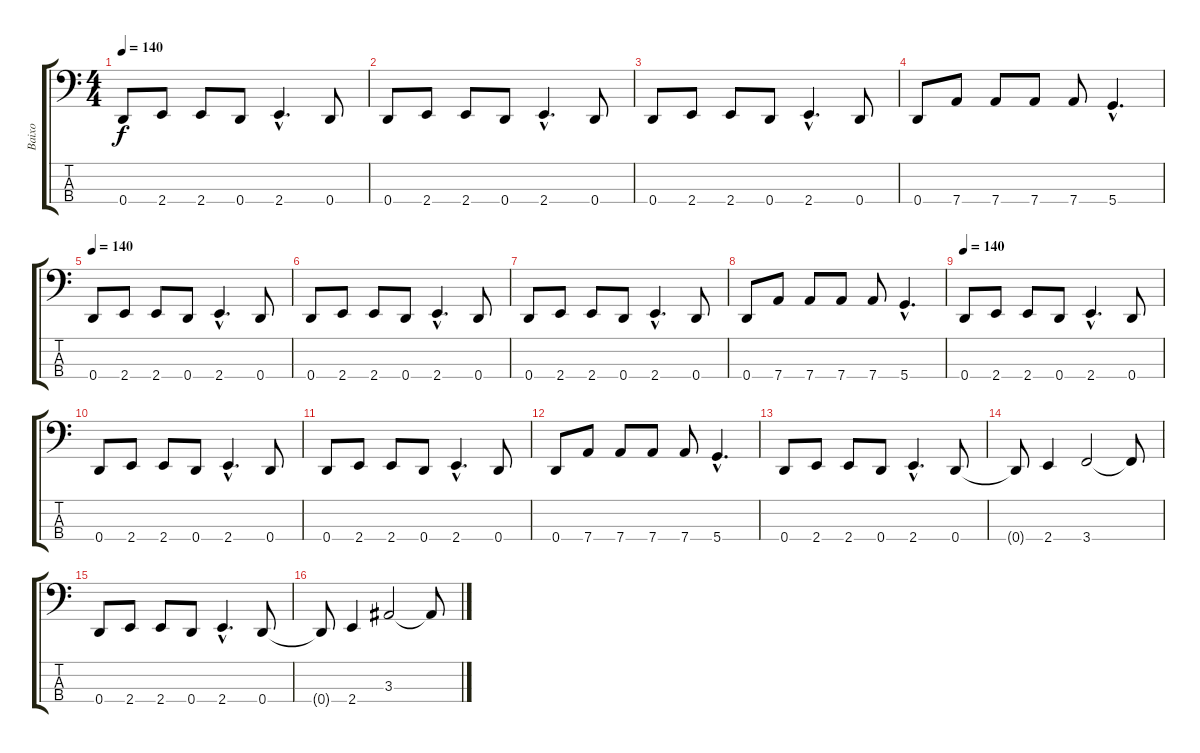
\track ("Baixo" "Baixo") {instrument electricbasspick}
\staff {score tabs}
\tuning (F2 C2 G1 D1) {hide}
\ts (4 4)
\tempo 140
\clef f4
\ks c
0.4.8{dy f} 2.4.8 2.4.8 0.4.8 2.4{hac}.4{d} 0.4.8 |
0.4.8 2.4.8 2.4.8 0.4.8 2.4{hac}.4{d} 0.4.8 |
0.4.8 2.4.8 2.4.8 0.4.8 2.4{hac}.4{d} 0.4.8 |
0.4.8 7.4.8 7.4.8 7.4.8 7.4.8 5.4{hac}.4{d} |
\tempo 140
0.4.8 2.4.8 2.4.8 0.4.8 2.4{hac}.4{d} 0.4.8 |
0.4.8 2.4.8 2.4.8 0.4.8 2.4{hac}.4{d} 0.4.8 |
0.4.8 2.4.8 2.4.8 0.4.8 2.4{hac}.4{d} 0.4.8 |
0.4.8 7.4.8 7.4.8 7.4.8 7.4.8 5.4{hac}.4{d} |
\tempo 140
0.4.8 2.4.8 2.4.8 0.4.8 2.4{hac}.4{d} 0.4.8 |
0.4.8 2.4.8 2.4.8 0.4.8 2.4{hac}.4{d} 0.4.8 |
0.4.8 2.4.8 2.4.8 0.4.8 2.4{hac}.4{d} 0.4.8 |
0.4.8 7.4.8 7.4.8 7.4.8 7.4.8 5.4{hac}.4{d} |
0.4.8 2.4.8 2.4.8 0.4.8 2.4{hac}.4{d} 0.4.8 |
0.4{t}.8 2.4.4 3.4.2 3.4{t}.8 |
0.4.8 2.4.8 2.4.8 0.4.8 2.4{hac}.4{d} 0.4.8 |
0.4{t}.8 2.4.4 3.3.2 3.3{t}.8
